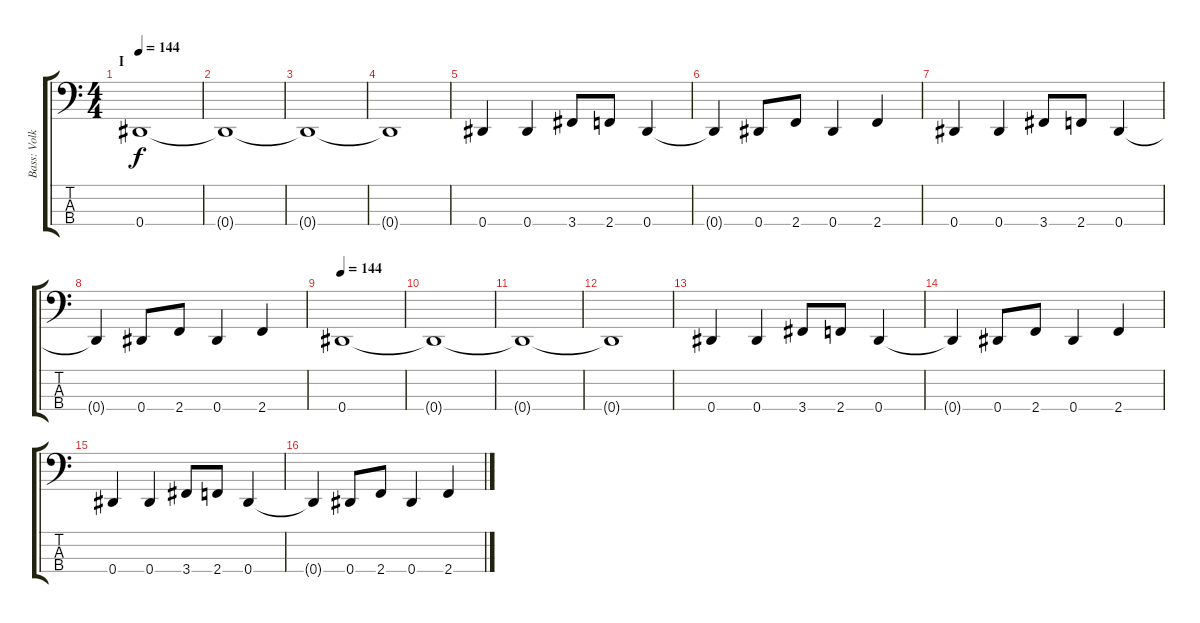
\track ("Bass: Volker" "Bass: Volk") {instrument synthbass2}
\staff {score tabs}
\tuning (Gb2 Db2 Ab1 Eb1) {hide}
\ts (4 4)
\section ("" "I")
\tempo 144
\clef f4
\ks c
0.4.1{dy f} |
0.4{t}.1{volume 2} |
0.4{t}.1 |
0.4{t}.1 |
0.4.4{volume 13} 0.4.4 3.4.8 2.4.8 0.4.4 |
0.4{t}.4 0.4.8 2.4.8 0.4.4 2.4.4 |
0.4.4 0.4.4 3.4.8 2.4.8 0.4.4 |
0.4{t}.4 0.4.8 2.4.8 0.4.4 2.4.4 |
\tempo 144
0.4.1 |
0.4{t}.1{volume 2} |
0.4{t}.1 |
0.4{t}.1 |
0.4.4{volume 13} 0.4.4 3.4.8 2.4.8 0.4.4 |
0.4{t}.4 0.4.8 2.4.8 0.4.4 2.4.4 |
0.4.4 0.4.4 3.4.8 2.4.8 0.4.4 |
0.4{t}.4 0.4.8 2.4.8 0.4.4 2.4.4
